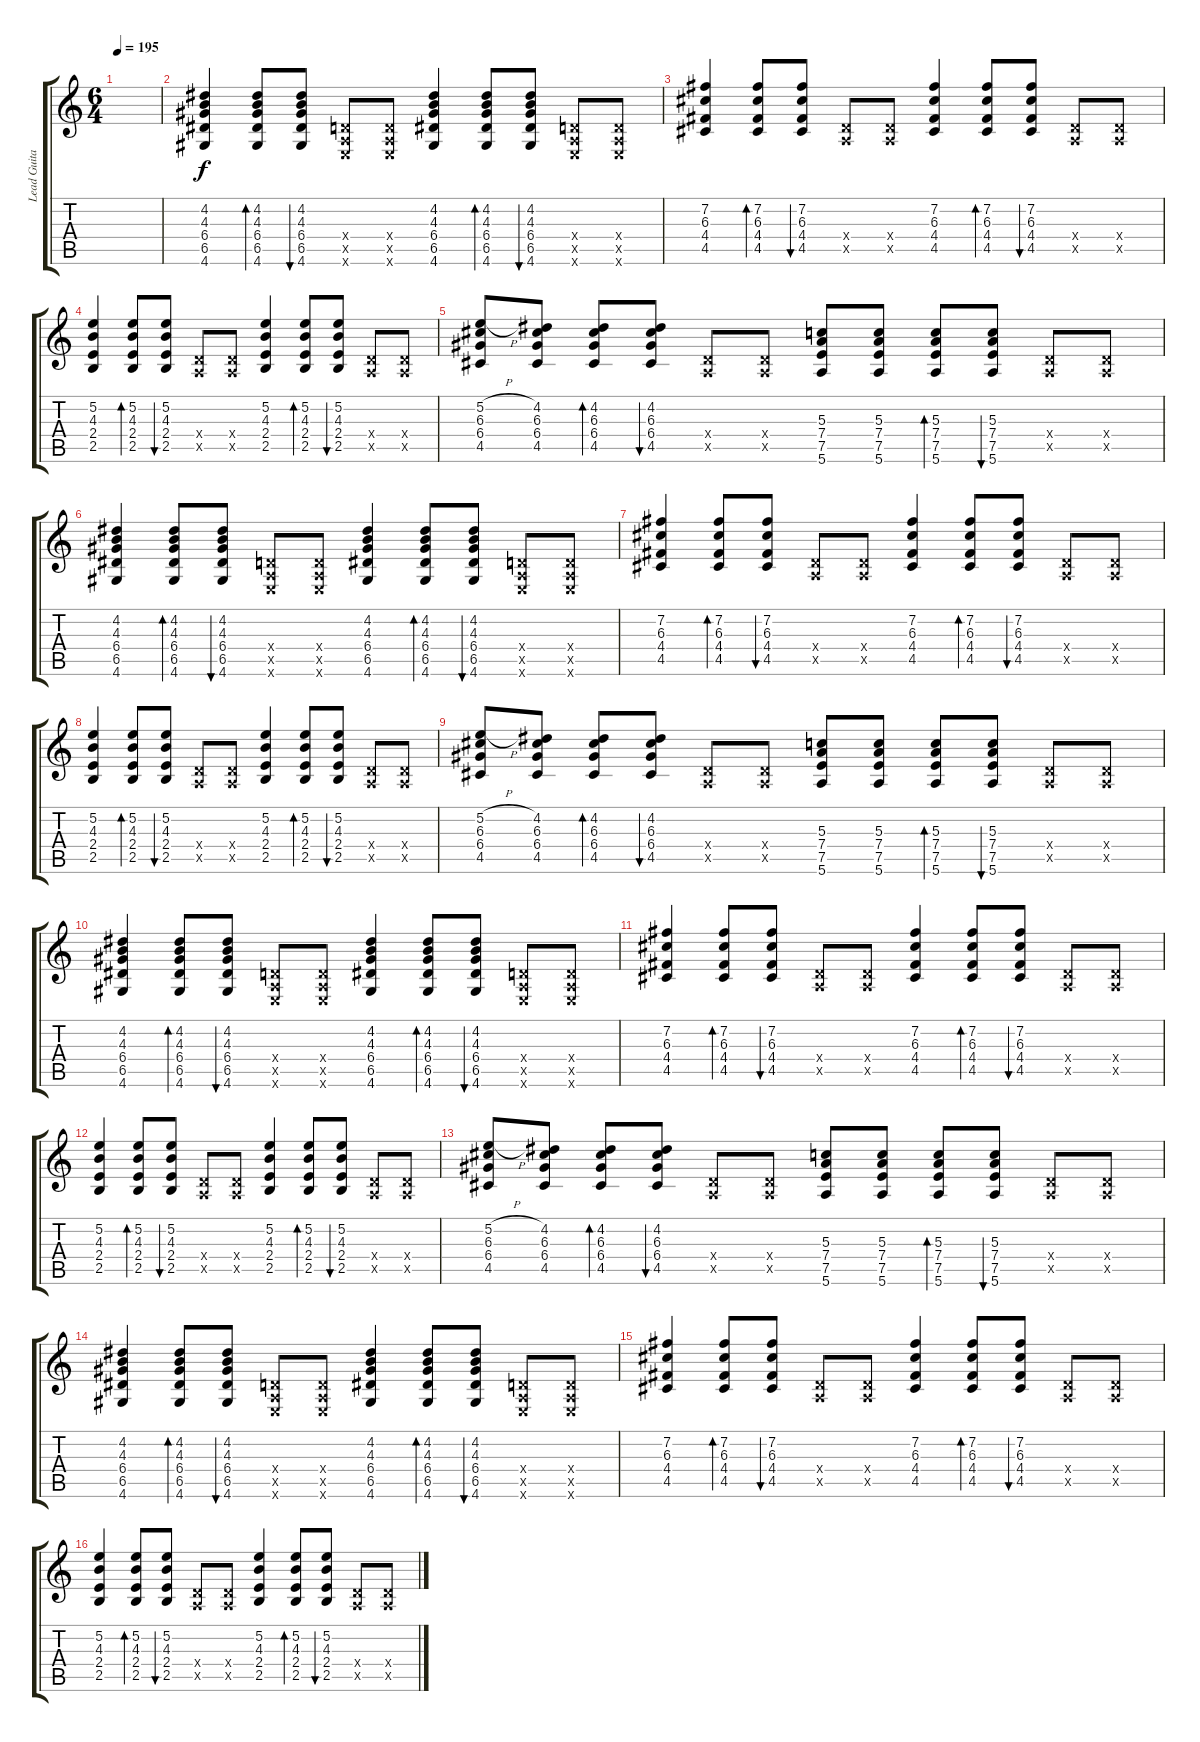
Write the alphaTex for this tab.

\track ("Lead Guitar" "Lead Guita") {instrument distortionguitar}
\staff {score tabs}
\tuning (E4 B3 G3 D3 A2 E2) {hide}
\ts (6 4)
\tempo 195
\clef g2
\ks c
|
(4.2 4.3 6.4 6.5 4.6).4 (4.2 4.3 6.4 6.5 4.6).8{bd 60} (4.2 4.3 6.4 6.5 4.6).8{bu 60} (0.4{x} 0.5{x} 0.6{x}).8 (0.4{x} 0.5{x} 0.6{x}).8 (4.2 4.3 6.4 6.5 4.6).4 (4.2 4.3 6.4 6.5 4.6).8{bd 60} (4.2 4.3 6.4 6.5 4.6).8{bu 60} (0.4{x} 0.5{x} 0.6{x}).8 (0.4{x} 0.5{x} 0.6{x}).8 |
(7.2 6.3 4.4 4.5).4 (7.2 6.3 4.4 4.5).8{bd 60} (7.2 6.3 4.4 4.5).8{bu 60} (0.4{x} 0.5{x}).8 (0.4{x} 0.5{x}).8 (7.2 6.3 4.4 4.5).4 (7.2 6.3 4.4 4.5).8{bd 60} (7.2 6.3 4.4 4.5).8{bu 60} (0.4{x} 0.5{x}).8 (0.4{x} 0.5{x}).8 |
(5.2 4.3 2.4 2.5).4 (5.2 4.3 2.4 2.5).8{bd 60} (5.2 4.3 2.4 2.5).8{bu 60} (0.4{x} 0.5{x}).8 (0.4{x} 0.5{x}).8 (5.2 4.3 2.4 2.5).4 (5.2 4.3 2.4 2.5).8{bd 60} (5.2 4.3 2.4 2.5).8{bu 60} (0.4{x} 0.5{x}).8 (0.4{x} 0.5{x}).8 |
(5.2{h} 6.3 6.4 4.5).8 (4.2 6.3 6.4 4.5).8 (4.2 6.3 6.4 4.5).8{bd 60} (4.2 6.3 6.4 4.5).8{bu 60} (0.4{x} 0.5{x}).8 (0.4{x} 0.5{x}).8 (5.3 7.4 7.5 5.6).8 (5.3 7.4 7.5 5.6).8 (5.3 7.4 7.5 5.6).8{bd 60} (5.3 7.4 7.5 5.6).8{bu 60} (0.4{x} 0.5{x}).8 (0.4{x} 0.5{x}).8 |
(4.2 4.3 6.4 6.5 4.6).4 (4.2 4.3 6.4 6.5 4.6).8{bd 60} (4.2 4.3 6.4 6.5 4.6).8{bu 60} (0.4{x} 0.5{x} 0.6{x}).8 (0.4{x} 0.5{x} 0.6{x}).8 (4.2 4.3 6.4 6.5 4.6).4 (4.2 4.3 6.4 6.5 4.6).8{bd 60} (4.2 4.3 6.4 6.5 4.6).8{bu 60} (0.4{x} 0.5{x} 0.6{x}).8 (0.4{x} 0.5{x} 0.6{x}).8 |
(7.2 6.3 4.4 4.5).4 (7.2 6.3 4.4 4.5).8{bd 60} (7.2 6.3 4.4 4.5).8{bu 60} (0.4{x} 0.5{x}).8 (0.4{x} 0.5{x}).8 (7.2 6.3 4.4 4.5).4 (7.2 6.3 4.4 4.5).8{bd 60} (7.2 6.3 4.4 4.5).8{bu 60} (0.4{x} 0.5{x}).8 (0.4{x} 0.5{x}).8 |
(5.2 4.3 2.4 2.5).4 (5.2 4.3 2.4 2.5).8{bd 60} (5.2 4.3 2.4 2.5).8{bu 60} (0.4{x} 0.5{x}).8 (0.4{x} 0.5{x}).8 (5.2 4.3 2.4 2.5).4 (5.2 4.3 2.4 2.5).8{bd 60} (5.2 4.3 2.4 2.5).8{bu 60} (0.4{x} 0.5{x}).8 (0.4{x} 0.5{x}).8 |
(5.2{h} 6.3 6.4 4.5).8 (4.2 6.3 6.4 4.5).8 (4.2 6.3 6.4 4.5).8{bd 60} (4.2 6.3 6.4 4.5).8{bu 60} (0.4{x} 0.5{x}).8 (0.4{x} 0.5{x}).8 (5.3 7.4 7.5 5.6).8 (5.3 7.4 7.5 5.6).8 (5.3 7.4 7.5 5.6).8{bd 60} (5.3 7.4 7.5 5.6).8{bu 60} (0.4{x} 0.5{x}).8 (0.4{x} 0.5{x}).8 |
(4.2 4.3 6.4 6.5 4.6).4 (4.2 4.3 6.4 6.5 4.6).8{bd 60} (4.2 4.3 6.4 6.5 4.6).8{bu 60} (0.4{x} 0.5{x} 0.6{x}).8 (0.4{x} 0.5{x} 0.6{x}).8 (4.2 4.3 6.4 6.5 4.6).4 (4.2 4.3 6.4 6.5 4.6).8{bd 60} (4.2 4.3 6.4 6.5 4.6).8{bu 60} (0.4{x} 0.5{x} 0.6{x}).8 (0.4{x} 0.5{x} 0.6{x}).8 |
(7.2 6.3 4.4 4.5).4 (7.2 6.3 4.4 4.5).8{bd 60} (7.2 6.3 4.4 4.5).8{bu 60} (0.4{x} 0.5{x}).8 (0.4{x} 0.5{x}).8 (7.2 6.3 4.4 4.5).4 (7.2 6.3 4.4 4.5).8{bd 60} (7.2 6.3 4.4 4.5).8{bu 60} (0.4{x} 0.5{x}).8 (0.4{x} 0.5{x}).8 |
(5.2 4.3 2.4 2.5).4 (5.2 4.3 2.4 2.5).8{bd 60} (5.2 4.3 2.4 2.5).8{bu 60} (0.4{x} 0.5{x}).8 (0.4{x} 0.5{x}).8 (5.2 4.3 2.4 2.5).4 (5.2 4.3 2.4 2.5).8{bd 60} (5.2 4.3 2.4 2.5).8{bu 60} (0.4{x} 0.5{x}).8 (0.4{x} 0.5{x}).8 |
(5.2{h} 6.3 6.4 4.5).8 (4.2 6.3 6.4 4.5).8 (4.2 6.3 6.4 4.5).8{bd 60} (4.2 6.3 6.4 4.5).8{bu 60} (0.4{x} 0.5{x}).8 (0.4{x} 0.5{x}).8 (5.3 7.4 7.5 5.6).8 (5.3 7.4 7.5 5.6).8 (5.3 7.4 7.5 5.6).8{bd 60} (5.3 7.4 7.5 5.6).8{bu 60} (0.4{x} 0.5{x}).8 (0.4{x} 0.5{x}).8 |
(4.2 4.3 6.4 6.5 4.6).4 (4.2 4.3 6.4 6.5 4.6).8{bd 60} (4.2 4.3 6.4 6.5 4.6).8{bu 60} (0.4{x} 0.5{x} 0.6{x}).8 (0.4{x} 0.5{x} 0.6{x}).8 (4.2 4.3 6.4 6.5 4.6).4 (4.2 4.3 6.4 6.5 4.6).8{bd 60} (4.2 4.3 6.4 6.5 4.6).8{bu 60} (0.4{x} 0.5{x} 0.6{x}).8 (0.4{x} 0.5{x} 0.6{x}).8 |
(7.2 6.3 4.4 4.5).4 (7.2 6.3 4.4 4.5).8{bd 60} (7.2 6.3 4.4 4.5).8{bu 60} (0.4{x} 0.5{x}).8 (0.4{x} 0.5{x}).8 (7.2 6.3 4.4 4.5).4 (7.2 6.3 4.4 4.5).8{bd 60} (7.2 6.3 4.4 4.5).8{bu 60} (0.4{x} 0.5{x}).8 (0.4{x} 0.5{x}).8 |
(5.2 4.3 2.4 2.5).4 (5.2 4.3 2.4 2.5).8{bd 60} (5.2 4.3 2.4 2.5).8{bu 60} (0.4{x} 0.5{x}).8 (0.4{x} 0.5{x}).8 (5.2 4.3 2.4 2.5).4 (5.2 4.3 2.4 2.5).8{bd 60} (5.2 4.3 2.4 2.5).8{bu 60} (0.4{x} 0.5{x}).8 (0.4{x} 0.5{x}).8
